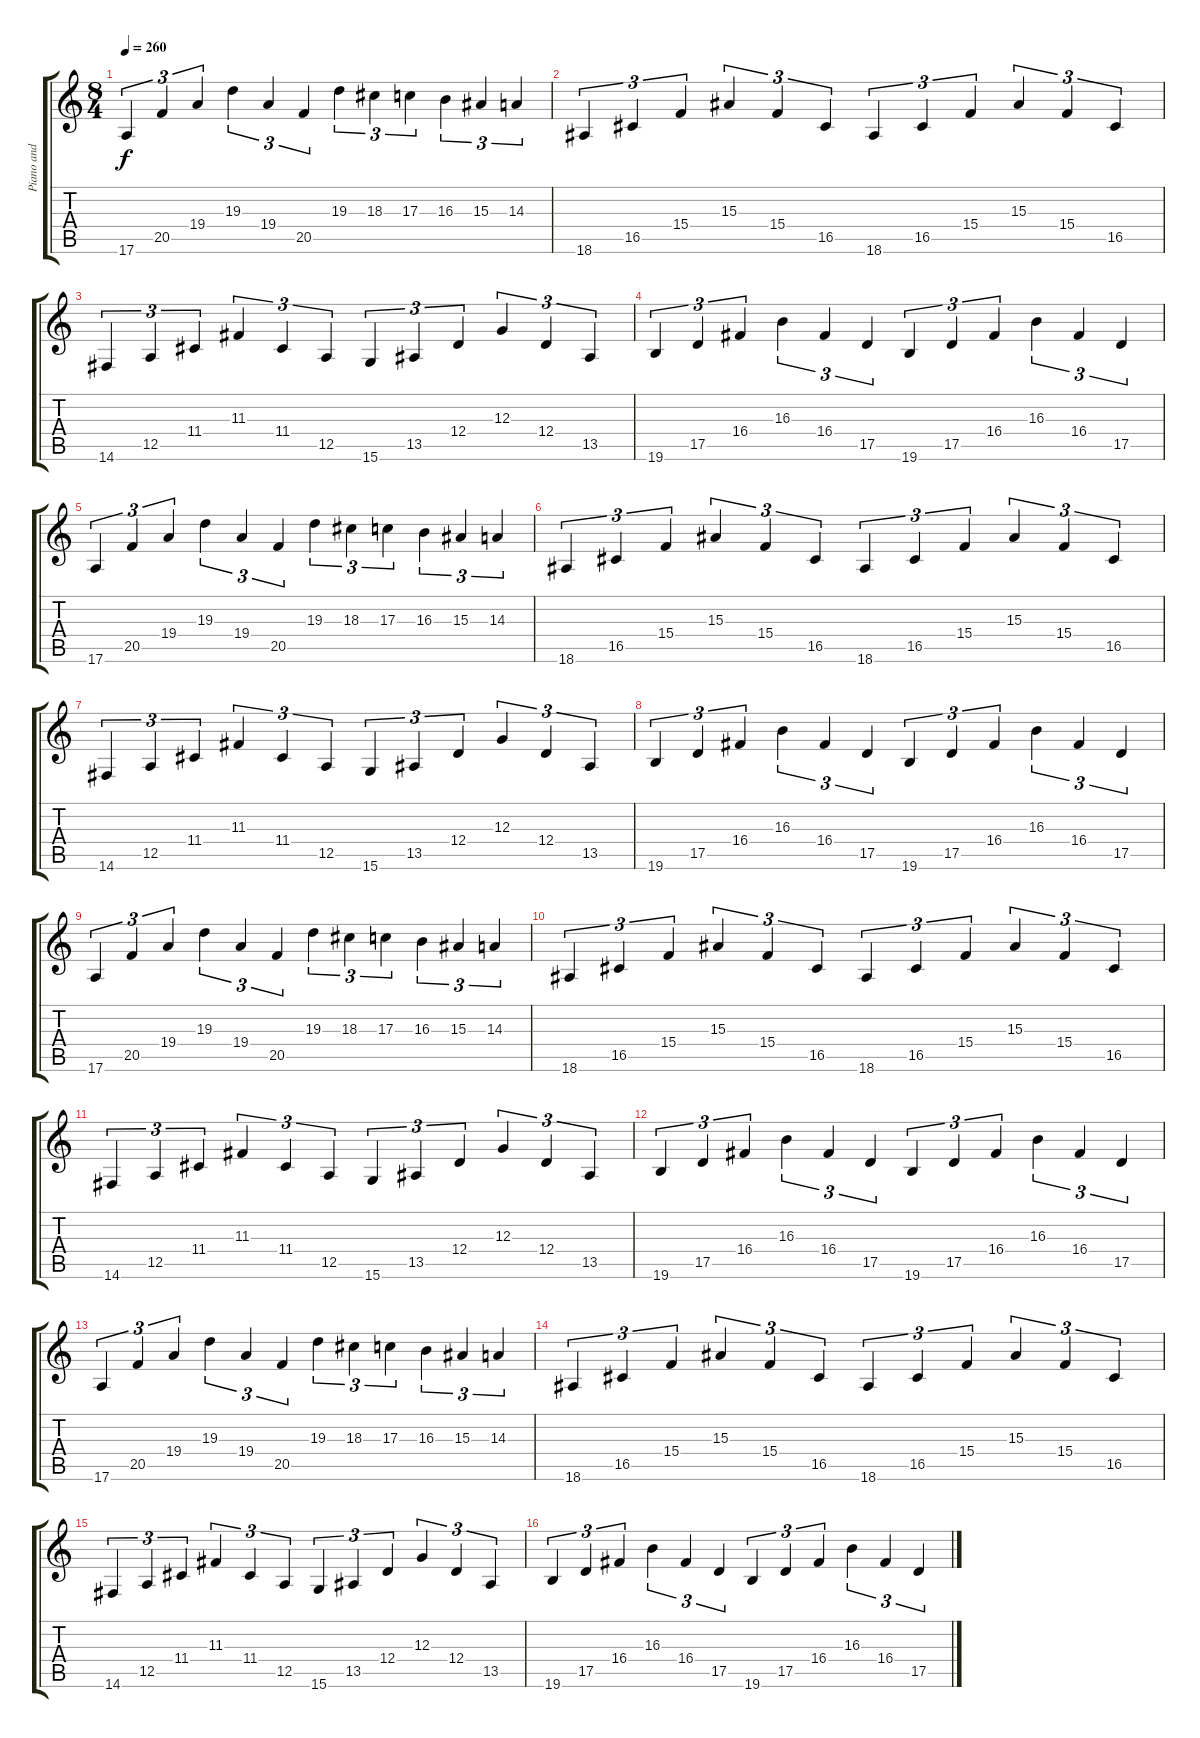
\track ("Piano and Choir - > Mustis" "Piano and ") {instrument electricpiano2}
\staff {score tabs}
\tuning (E4 B3 G3 D3 A2 E2) {hide}
\ts (8 4)
\tempo 260
\clef g2
\ks c
17.6.4{tu (3 2) dy f} 20.5.4{tu (3 2)} 19.4.4{tu (3 2)} 19.3.4{tu (3 2)} 19.4.4{tu (3 2)} 20.5.4{tu (3 2)} 19.3.4{tu (3 2)} 18.3.4{tu (3 2)} 17.3.4{tu (3 2)} 16.3.4{tu (3 2)} 15.3.4{tu (3 2)} 14.3.4{tu (3 2)} |
18.6.4{tu (3 2)} 16.5.4{tu (3 2)} 15.4.4{tu (3 2)} 15.3.4{tu (3 2)} 15.4.4{tu (3 2)} 16.5.4{tu (3 2)} 18.6.4{tu (3 2)} 16.5.4{tu (3 2)} 15.4.4{tu (3 2)} 15.3.4{tu (3 2)} 15.4.4{tu (3 2)} 16.5.4{tu (3 2)} |
14.6.4{tu (3 2)} 12.5.4{tu (3 2)} 11.4.4{tu (3 2)} 11.3.4{tu (3 2)} 11.4.4{tu (3 2)} 12.5.4{tu (3 2)} 15.6.4{tu (3 2)} 13.5.4{tu (3 2)} 12.4.4{tu (3 2)} 12.3.4{tu (3 2)} 12.4.4{tu (3 2)} 13.5.4{tu (3 2)} |
19.6.4{tu (3 2)} 17.5.4{tu (3 2)} 16.4.4{tu (3 2)} 16.3.4{tu (3 2)} 16.4.4{tu (3 2)} 17.5.4{tu (3 2)} 19.6.4{tu (3 2)} 17.5.4{tu (3 2)} 16.4.4{tu (3 2)} 16.3.4{tu (3 2)} 16.4.4{tu (3 2)} 17.5.4{tu (3 2)} |
17.6.4{tu (3 2)} 20.5.4{tu (3 2)} 19.4.4{tu (3 2)} 19.3.4{tu (3 2)} 19.4.4{tu (3 2)} 20.5.4{tu (3 2)} 19.3.4{tu (3 2)} 18.3.4{tu (3 2)} 17.3.4{tu (3 2)} 16.3.4{tu (3 2)} 15.3.4{tu (3 2)} 14.3.4{tu (3 2)} |
18.6.4{tu (3 2)} 16.5.4{tu (3 2)} 15.4.4{tu (3 2)} 15.3.4{tu (3 2)} 15.4.4{tu (3 2)} 16.5.4{tu (3 2)} 18.6.4{tu (3 2)} 16.5.4{tu (3 2)} 15.4.4{tu (3 2)} 15.3.4{tu (3 2)} 15.4.4{tu (3 2)} 16.5.4{tu (3 2)} |
14.6.4{tu (3 2)} 12.5.4{tu (3 2)} 11.4.4{tu (3 2)} 11.3.4{tu (3 2)} 11.4.4{tu (3 2)} 12.5.4{tu (3 2)} 15.6.4{tu (3 2)} 13.5.4{tu (3 2)} 12.4.4{tu (3 2)} 12.3.4{tu (3 2)} 12.4.4{tu (3 2)} 13.5.4{tu (3 2)} |
19.6.4{tu (3 2)} 17.5.4{tu (3 2)} 16.4.4{tu (3 2)} 16.3.4{tu (3 2)} 16.4.4{tu (3 2)} 17.5.4{tu (3 2)} 19.6.4{tu (3 2)} 17.5.4{tu (3 2)} 16.4.4{tu (3 2)} 16.3.4{tu (3 2)} 16.4.4{tu (3 2)} 17.5.4{tu (3 2)} |
17.6.4{tu (3 2)} 20.5.4{tu (3 2)} 19.4.4{tu (3 2)} 19.3.4{tu (3 2)} 19.4.4{tu (3 2)} 20.5.4{tu (3 2)} 19.3.4{tu (3 2)} 18.3.4{tu (3 2)} 17.3.4{tu (3 2)} 16.3.4{tu (3 2)} 15.3.4{tu (3 2)} 14.3.4{tu (3 2)} |
18.6.4{tu (3 2)} 16.5.4{tu (3 2)} 15.4.4{tu (3 2)} 15.3.4{tu (3 2)} 15.4.4{tu (3 2)} 16.5.4{tu (3 2)} 18.6.4{tu (3 2)} 16.5.4{tu (3 2)} 15.4.4{tu (3 2)} 15.3.4{tu (3 2)} 15.4.4{tu (3 2)} 16.5.4{tu (3 2)} |
14.6.4{tu (3 2)} 12.5.4{tu (3 2)} 11.4.4{tu (3 2)} 11.3.4{tu (3 2)} 11.4.4{tu (3 2)} 12.5.4{tu (3 2)} 15.6.4{tu (3 2)} 13.5.4{tu (3 2)} 12.4.4{tu (3 2)} 12.3.4{tu (3 2)} 12.4.4{tu (3 2)} 13.5.4{tu (3 2)} |
19.6.4{tu (3 2)} 17.5.4{tu (3 2)} 16.4.4{tu (3 2)} 16.3.4{tu (3 2)} 16.4.4{tu (3 2)} 17.5.4{tu (3 2)} 19.6.4{tu (3 2)} 17.5.4{tu (3 2)} 16.4.4{tu (3 2)} 16.3.4{tu (3 2)} 16.4.4{tu (3 2)} 17.5.4{tu (3 2)} |
17.6.4{tu (3 2)} 20.5.4{tu (3 2)} 19.4.4{tu (3 2)} 19.3.4{tu (3 2)} 19.4.4{tu (3 2)} 20.5.4{tu (3 2)} 19.3.4{tu (3 2)} 18.3.4{tu (3 2)} 17.3.4{tu (3 2)} 16.3.4{tu (3 2)} 15.3.4{tu (3 2)} 14.3.4{tu (3 2)} |
18.6.4{tu (3 2)} 16.5.4{tu (3 2)} 15.4.4{tu (3 2)} 15.3.4{tu (3 2)} 15.4.4{tu (3 2)} 16.5.4{tu (3 2)} 18.6.4{tu (3 2)} 16.5.4{tu (3 2)} 15.4.4{tu (3 2)} 15.3.4{tu (3 2)} 15.4.4{tu (3 2)} 16.5.4{tu (3 2)} |
14.6.4{tu (3 2)} 12.5.4{tu (3 2)} 11.4.4{tu (3 2)} 11.3.4{tu (3 2)} 11.4.4{tu (3 2)} 12.5.4{tu (3 2)} 15.6.4{tu (3 2)} 13.5.4{tu (3 2)} 12.4.4{tu (3 2)} 12.3.4{tu (3 2)} 12.4.4{tu (3 2)} 13.5.4{tu (3 2)} |
19.6.4{tu (3 2)} 17.5.4{tu (3 2)} 16.4.4{tu (3 2)} 16.3.4{tu (3 2)} 16.4.4{tu (3 2)} 17.5.4{tu (3 2)} 19.6.4{tu (3 2)} 17.5.4{tu (3 2)} 16.4.4{tu (3 2)} 16.3.4{tu (3 2)} 16.4.4{tu (3 2)} 17.5.4{tu (3 2)}
